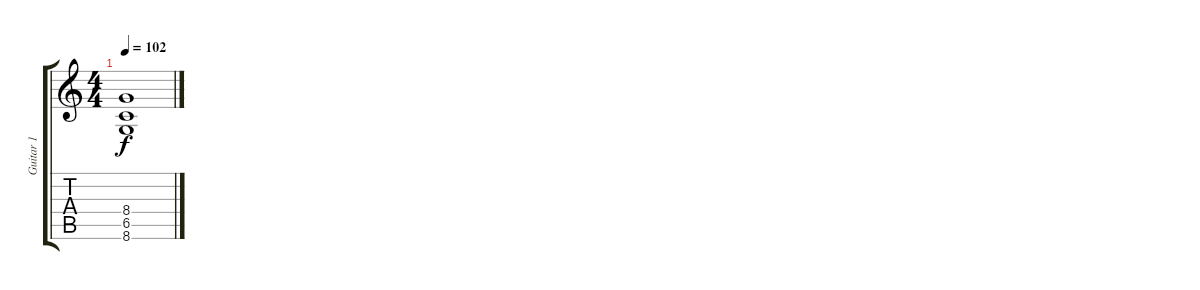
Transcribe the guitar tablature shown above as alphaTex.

\track ("Guitar 1" "Guitar 1") {instrument distortionguitar}
\staff {score tabs}
\tuning (Db4 Ab3 E3 B2 Gb2 B1) {hide}
\ts (4 4)
\tempo 102
\clef g2
\ks c
(8.4{t} 6.5{t} 8.6{t}).1{dy f}
